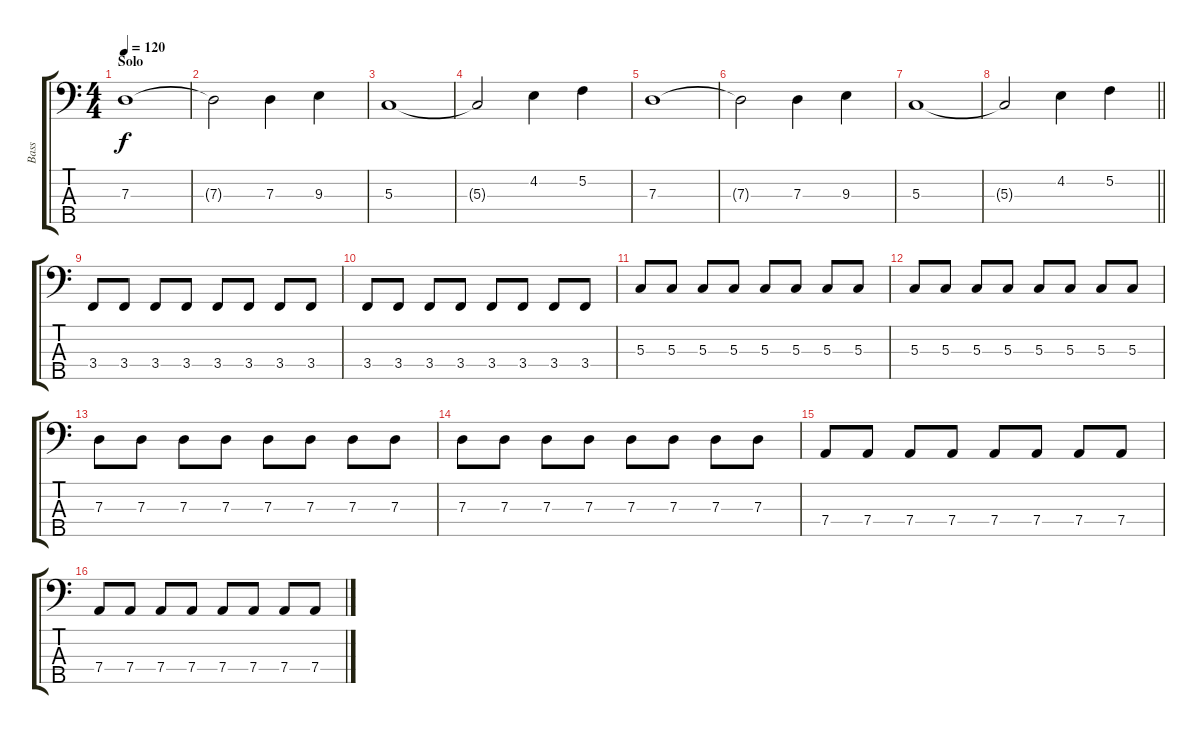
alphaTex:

\track ("Bass" "Bass") {instrument electricbassfinger}
\staff {score tabs}
\tuning (F2 C2 G1 D1 A0) {hide}
\ts (4 4)
\section ("" "Solo")
\tempo 120
\clef f4
\ks c
7.3.1{dy f} |
7.3{t}.2 7.3.4 9.3.4 |
5.3.1 |
5.3{t}.2 4.2.4 5.2.4 |
7.3.1 |
7.3{t}.2 7.3.4 9.3.4 |
5.3.1 |
\barLineRight lightlight
5.3{t}.2 4.2.4 5.2.4 |
3.4.8 3.4.8 3.4.8 3.4.8 3.4.8 3.4.8 3.4.8 3.4.8 |
3.4.8 3.4.8 3.4.8 3.4.8 3.4.8 3.4.8 3.4.8 3.4.8 |
5.3.8 5.3.8 5.3.8 5.3.8 5.3.8 5.3.8 5.3.8 5.3.8 |
5.3.8 5.3.8 5.3.8 5.3.8 5.3.8 5.3.8 5.3.8 5.3.8 |
7.3.8 7.3.8 7.3.8 7.3.8 7.3.8 7.3.8 7.3.8 7.3.8 |
7.3.8 7.3.8 7.3.8 7.3.8 7.3.8 7.3.8 7.3.8 7.3.8 |
7.4.8 7.4.8 7.4.8 7.4.8 7.4.8 7.4.8 7.4.8 7.4.8 |
7.4.8 7.4.8 7.4.8 7.4.8 7.4.8 7.4.8 7.4.8 7.4.8
